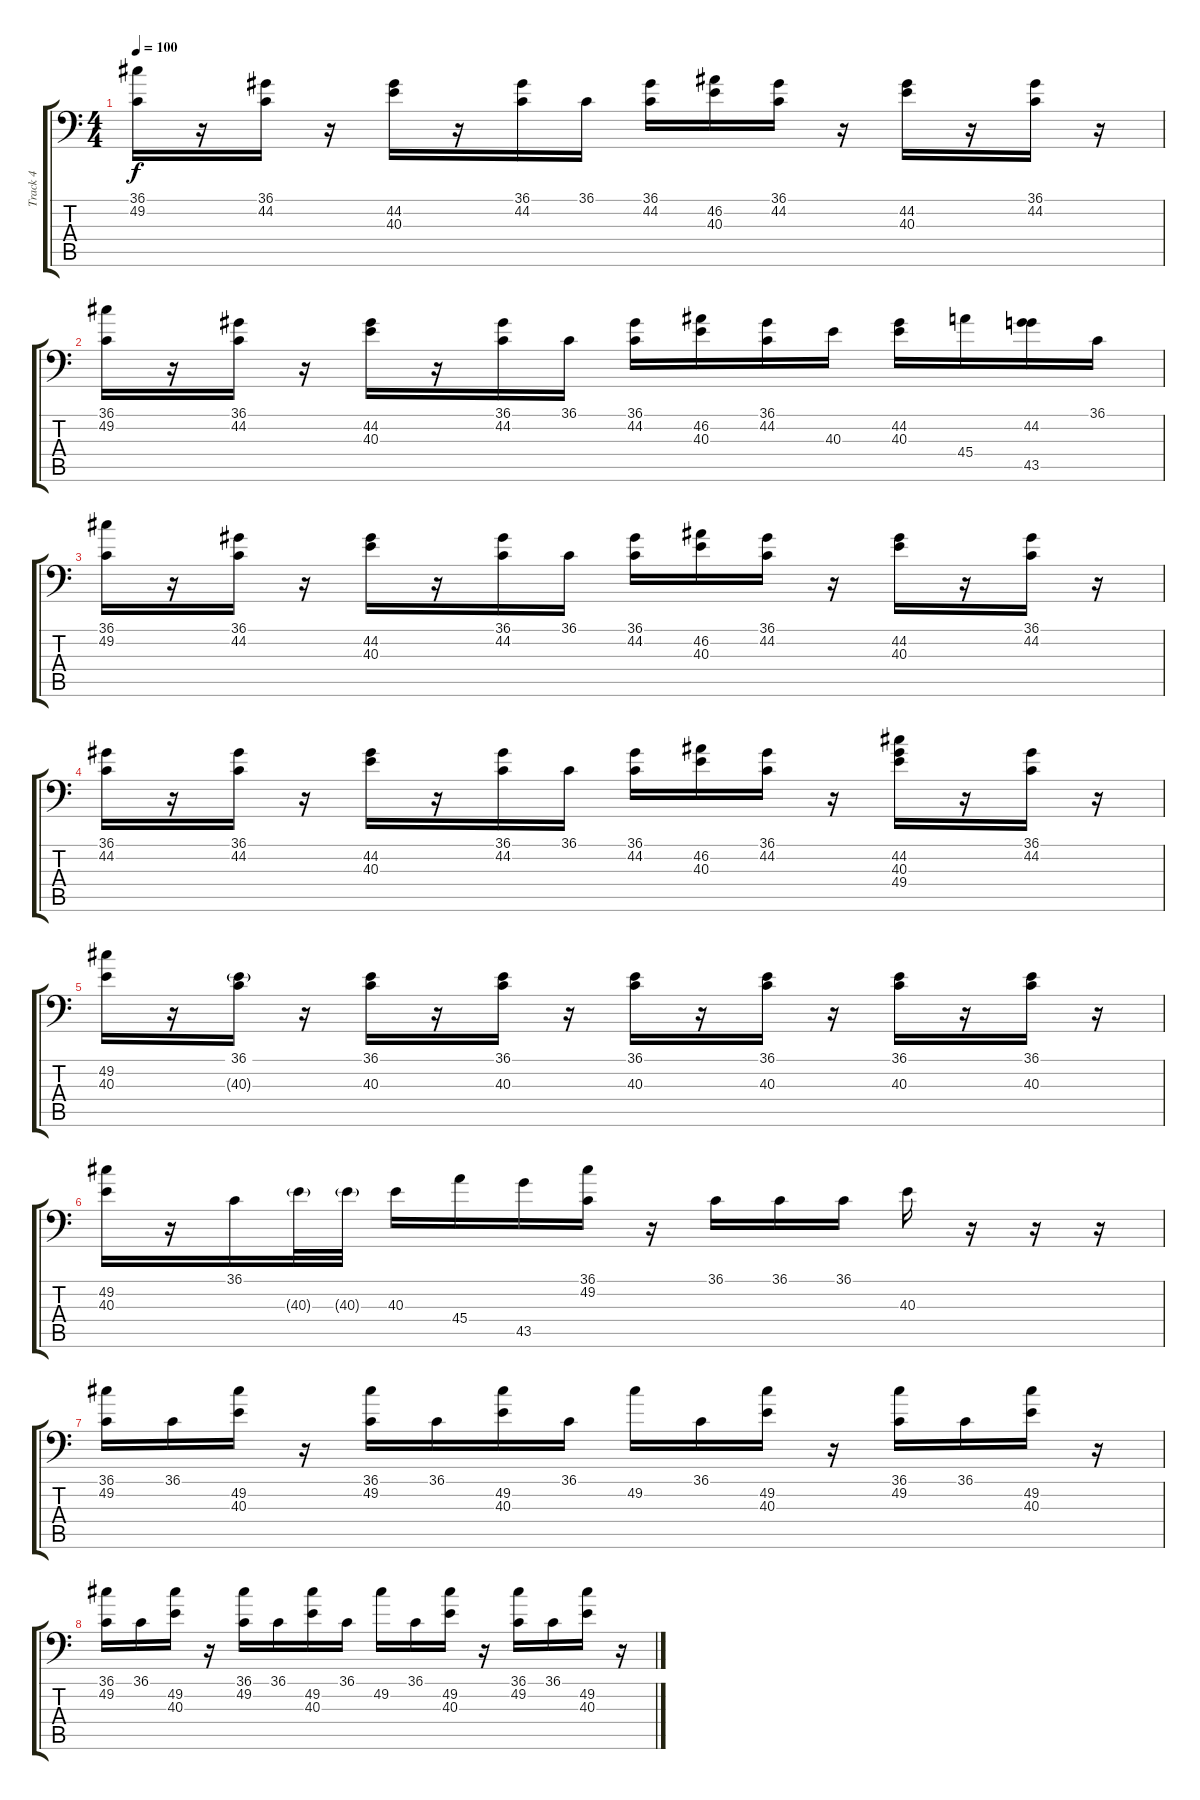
\track ("Track 4" "Track 4") {instrument acousticgrandpiano}
\staff {score tabs}
\tuning (C-1 C-1 C-1 C-1 C-1 C-1) {hide}
\ts (4 4)
\tempo 100
\clef f4
\ks c
(36.1 49.2).16{dy f} r.16 (36.1 44.2).16 r.16 (44.2 40.3).16 r.16 (36.1 44.2).16 36.1.16 (36.1 44.2).16 (46.2 40.3).16 (36.1 44.2).16 r.16 (44.2 40.3).16 r.16 (36.1 44.2).16 r.16 |
(36.1 49.2).16 r.16 (36.1 44.2).16 r.16 (44.2 40.3).16 r.16 (36.1 44.2).16 36.1.16 (36.1 44.2).16 (46.2 40.3).16 (36.1 44.2).16 40.3.16 (44.2 40.3).16 45.4.16 (44.2 43.5).16 36.1.16 |
(36.1 49.2).16 r.16 (36.1 44.2).16 r.16 (44.2 40.3).16 r.16 (36.1 44.2).16 36.1.16 (36.1 44.2).16 (46.2 40.3).16 (36.1 44.2).16 r.16 (44.2 40.3).16 r.16 (36.1 44.2).16 r.16 |
(36.1 44.2).16 r.16 (36.1 44.2).16 r.16 (44.2 40.3).16 r.16 (36.1 44.2).16 36.1.16 (36.1 44.2).16 (46.2 40.3).16 (36.1 44.2).16 r.16 (44.2 40.3 49.4).16 r.16 (36.1 44.2).16 r.16 |
(49.2 40.3).16 r.16 (36.1 40.3{g}).16 r.16 (36.1 40.3).16 r.16 (36.1 40.3).16 r.16 (36.1 40.3).16 r.16 (36.1 40.3).16 r.16 (36.1 40.3).16 r.16 (36.1 40.3).16 r.16 |
(49.2 40.3).16 r.16 36.1.16 40.3{g}.32 40.3{g}.32 40.3.16 45.4.16 43.5.16 (36.1 49.2).16 r.16 36.1.16 36.1.16 36.1.16 40.3.16 r.16 r.16 r.16 |
(36.1 49.2).16 36.1.16 (49.2 40.3).16 r.16 (36.1 49.2).16 36.1.16 (49.2 40.3).16 36.1.16 49.2.16 36.1.16 (49.2 40.3).16 r.16 (36.1 49.2).16 36.1.16 (49.2 40.3).16 r.16 |
(36.1 49.2).16 36.1.16 (49.2 40.3).16 r.16 (36.1 49.2).16 36.1.16 (49.2 40.3).16 36.1.16 49.2.16 36.1.16 (49.2 40.3).16 r.16 (36.1 49.2).16 36.1.16 (49.2 40.3).16 r.16
